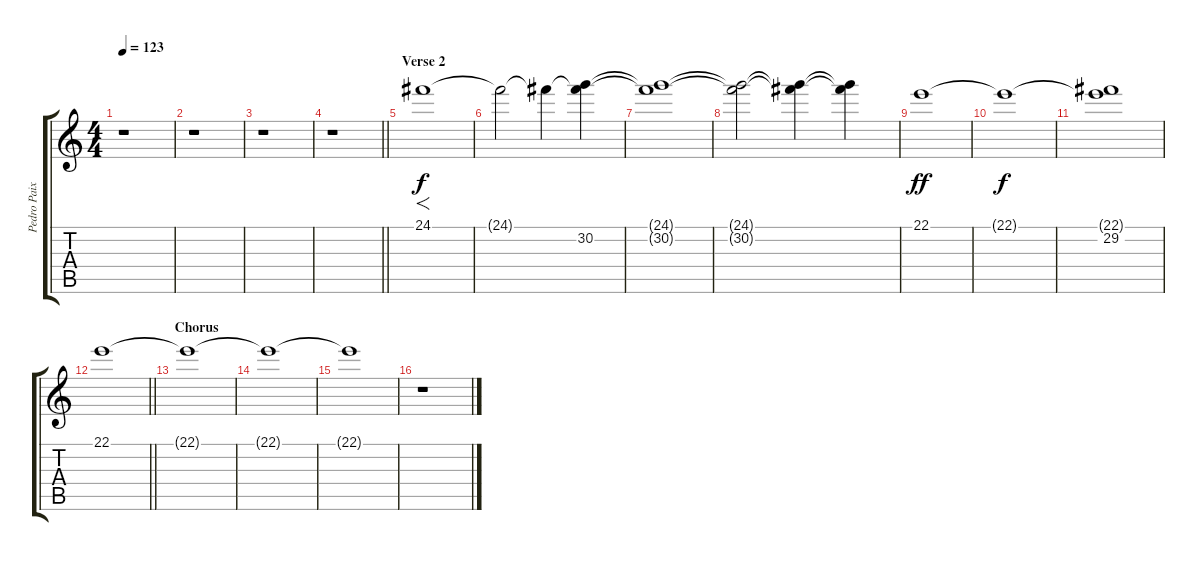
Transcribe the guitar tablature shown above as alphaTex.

\track ("" "Pedro Paix") {instrument pad2warm}
\staff {score tabs}
\tuning (Gb4 Db4 A3 E3 B2 Gb2) {hide}
\ts (4 4)
\tempo 123
\clef g2
\ks c
r.1{dy f} |
r.1 |
r.1 |
\barLineRight lightlight
r.1 |
\section ("" "Verse 2")
24.1.1{f} |
24.1{t}.2 24.1{t}.4 (24.1{t} 30.2).4 |
(24.1{t} 30.2{t}).1 |
(24.1{t} 30.2{t}).2 (24.1{t} 30.2{t}).4 (24.1{t} 30.2{t}).4 |
22.1.1{dy ff} |
22.1{t}.1{dy f} |
(22.1{t} 29.2).1 |
\barLineRight lightlight
22.1.1 |
\section ("" "Chorus")
22.1{t}.1{volume 0} |
22.1{t}.1 |
22.1{t}.1 |
r.1
